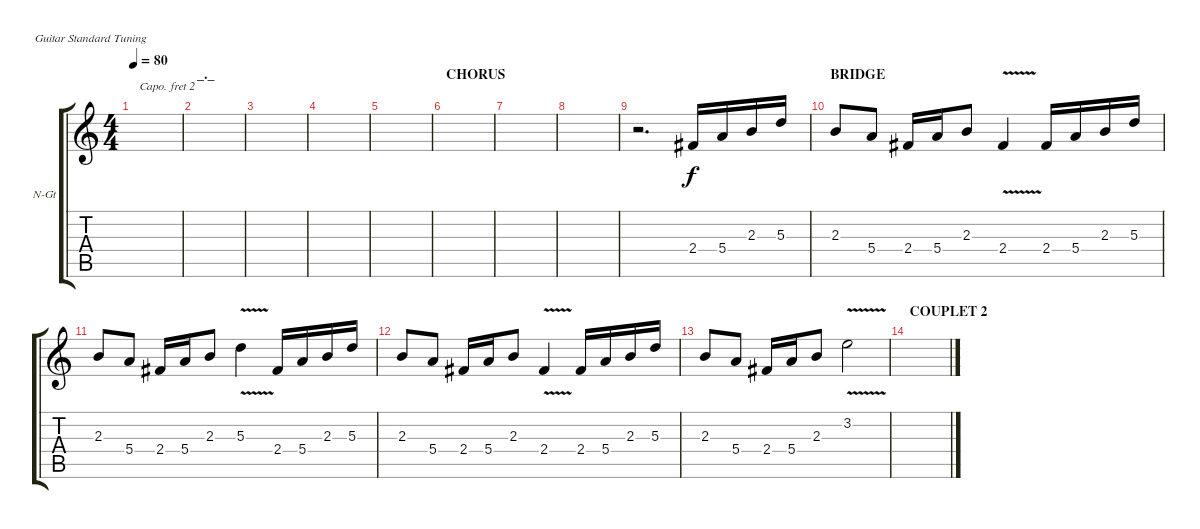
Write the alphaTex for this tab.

\defaultSystemsLayout 4
\bracketExtendMode groupsimilarinstruments
\firstSystemTrackNameOrientation horizontal
\otherSystemsTrackNameOrientation horizontal
\track ("Nylon Guitar" "N-Gt") {instrument acousticguitarnylon}
\staff {score tabs}
\capo 2
\tuning (E4 B3 G3 D3 A2 E2)
\ts (4 4)
\tempo 80
\clef g2
\scale
0.333333
\ks aminor
|
\section ("" "_._")
\scale
0.333333 |
\scale
0.333333 |
\scale
0.333333 |
\scale
0.333333 |
\section ("" "CHORUS")
\scale
0.333333 |
\scale
0.333333 |
\scale
0.333333 |
\scale
0.333333 r.2{d} 2.4.16 5.4.16 2.3.16 5.3.16 |
\section ("" "BRIDGE")
\scale
0.333333 2.3.8 5.4.8 2.4.16 5.4.16 2.3.8 2.4{v}.4 2.4.16 5.4.16 2.3.16 5.3.16 |
\scale
0.333333 2.3.8 5.4.8 2.4.16 5.4.16 2.3.8 5.3{v}.4 2.4.16 5.4.16 2.3.16 5.3.16 |
2.3.8 5.4.8 2.4.16 5.4.16 2.3.8 2.4{v}.4 2.4.16 5.4.16 2.3.16 5.3.16 |
2.3.8 5.4.8 2.4.16 5.4.16 2.3.8 3.2{v}.2 |
\section ("" "COUPLET 2")
